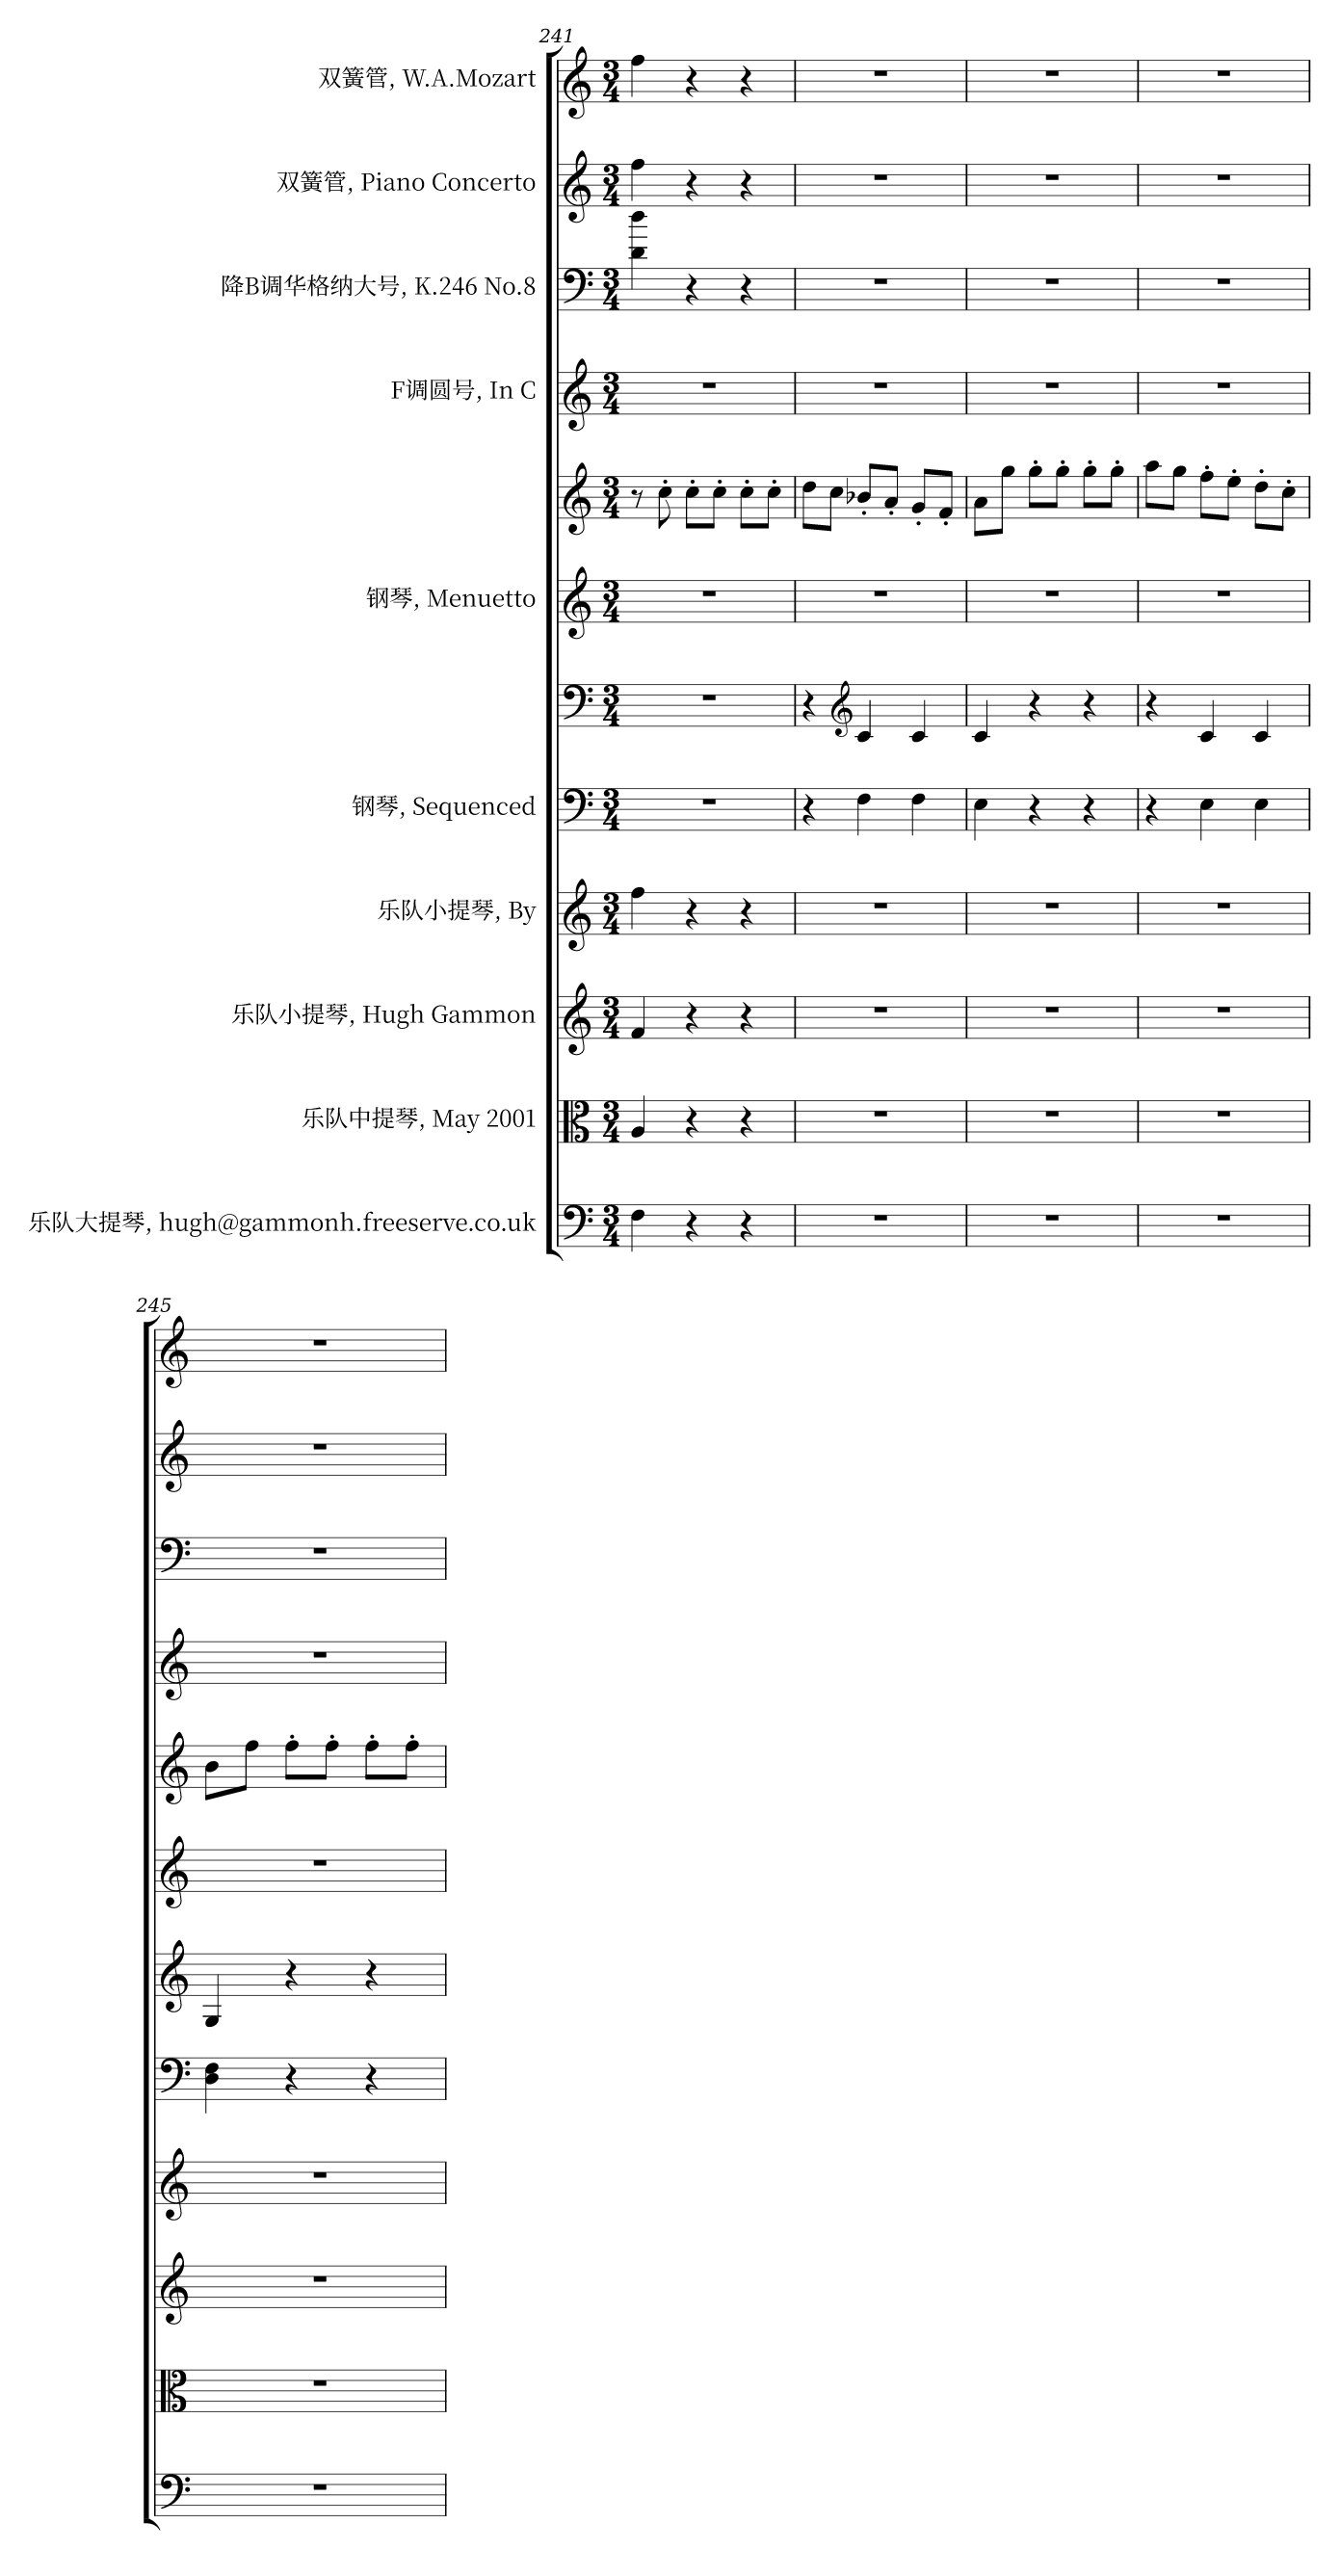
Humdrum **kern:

**kern	**kern	**kern	**kern	**kern	**kern	**kern	**kern	**kern	**kern	**kern	**kern
*part10	*part9	*part8	*part7	*part6	*part6	*part5	*part5	*part4	*part3	*part2	*part1
*staff12	*staff11	*staff10	*staff9	*staff8	*staff7	*staff6	*staff5	*staff4	*staff3	*staff2	*staff1
*I"乐队大提琴, hugh@gammonh.freeserve.co.uk	*I"乐队中提琴, May 2001	*I"乐队小提琴, Hugh Gammon	*I"乐队小提琴,         By	*I"钢琴, Sequenced	*	*I"钢琴, Menuetto	*	*I"F调圆号, In C	*I"降B调华格纳大号, K.246 No.8	*I"双簧管, Piano Concerto	*I"双簧管, W.A.Mozart
*clefF4	*clefC3	*clefG2	*clefG2	*clefF4	*clefF4	*clefG2	*clefG2	*clefG2	*clefF4	*clefG2	*clefG2
*	*	*	*	*	*	*	*	*ITrd4c7	*ITrd1c2	*	*
*k[]	*k[]	*k[]	*k[]	*k[]	*k[]	*k[]	*k[]	*k[b-]	*k[b-e-]	*k[]	*k[]
*M3/4	*M3/4	*M3/4	*M3/4	*M3/4	*M3/4	*M3/4	*M3/4	*M3/4	*M3/4	*M3/4	*M3/4
=241	=241	=241	=241	=241	=241	=241	=241	=241	=241	=241	=241
4F\	4A/	4f/	4ff\	2.r	2.r	2.r	8r	2.r	4c\ 4cc\	4ff\	4ff\
.	.	.	.	.	.	.	8cc'\	.	.	.	.
4r	4r	4r	4r	.	.	.	8cc'\L	.	4r	4r	4r
.	.	.	.	.	.	.	8cc'\J	.	.	.	.
4r	4r	4r	4r	.	.	.	8cc'\L	.	4r	4r	4r
.	.	.	.	.	.	.	8cc'\J	.	.	.	.
!!LO:PB:g=z
=242	=242	=242	=242	=242	=242	=242	=242	=242	=242	=242	=242
2.r	2.r	2.r	2.r	4r	4r	2.r	8dd\L	2.r	2.r	2.r	2.r
.	.	.	.	.	.	.	8cc\J	.	.	.	.
*	*	*	*	*	*clefG2	*	*	*	*	*	*
.	.	.	.	4F\	4c/	.	8b-X'/L	.	.	.	.
.	.	.	.	.	.	.	8a'/J	.	.	.	.
.	.	.	.	4F\	4c/	.	8g'/L	.	.	.	.
.	.	.	.	.	.	.	8f'/J	.	.	.	.
=243	=243	=243	=243	=243	=243	=243	=243	=243	=243	=243	=243
2.r	2.r	2.r	2.r	4E\	4c/	2.r	8a\L	2.r	2.r	2.r	2.r
.	.	.	.	.	.	.	8gg\J	.	.	.	.
.	.	.	.	4r	4r	.	8gg'\L	.	.	.	.
.	.	.	.	.	.	.	8gg'\J	.	.	.	.
.	.	.	.	4r	4r	.	8gg'\L	.	.	.	.
.	.	.	.	.	.	.	8gg'\J	.	.	.	.
=244	=244	=244	=244	=244	=244	=244	=244	=244	=244	=244	=244
2.r	2.r	2.r	2.r	4r	4r	2.r	8aa\L	2.r	2.r	2.r	2.r
.	.	.	.	.	.	.	8gg\J	.	.	.	.
.	.	.	.	4E\	4c/	.	8ff'\L	.	.	.	.
.	.	.	.	.	.	.	8ee'\J	.	.	.	.
.	.	.	.	4E\	4c/	.	8dd'\L	.	.	.	.
.	.	.	.	.	.	.	8cc'\J	.	.	.	.
=245	=245	=245	=245	=245	=245	=245	=245	=245	=245	=245	=245
2.r	2.r	2.r	2.r	4D\ 4F\	4G/	2.r	8b\L	2.r	2.r	2.r	2.r
.	.	.	.	.	.	.	8ff\J	.	.	.	.
.	.	.	.	4r	4r	.	8ff'\L	.	.	.	.
.	.	.	.	.	.	.	8ff'\J	.	.	.	.
.	.	.	.	4r	4r	.	8ff'\L	.	.	.	.
.	.	.	.	.	.	.	8ff'\J	.	.	.	.
=	=	=	=	=	=	=	=	=	=	=	=
*-	*-	*-	*-	*-	*-	*-	*-	*-	*-	*-	*-
